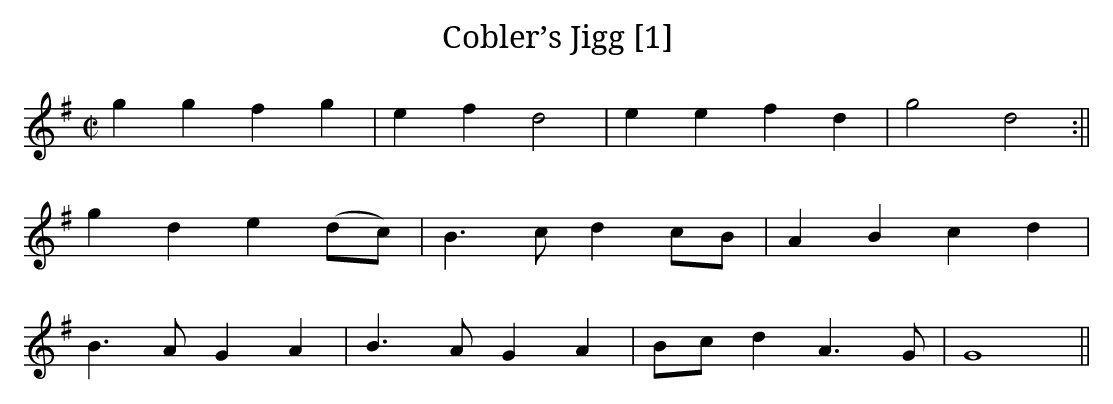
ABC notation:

X:1
T:Cobler’s Jigg [1]
M:C|
L:1/8
K:G
g2g2f2g2|e2f2 d4|e2e2f2d2|g4 d4:||
g2d2 e2 (dc)|B3c d2cB|A2B2c2d2|
B3A G2A2|B3A G2A2|Bc d2 A3G|G8||
